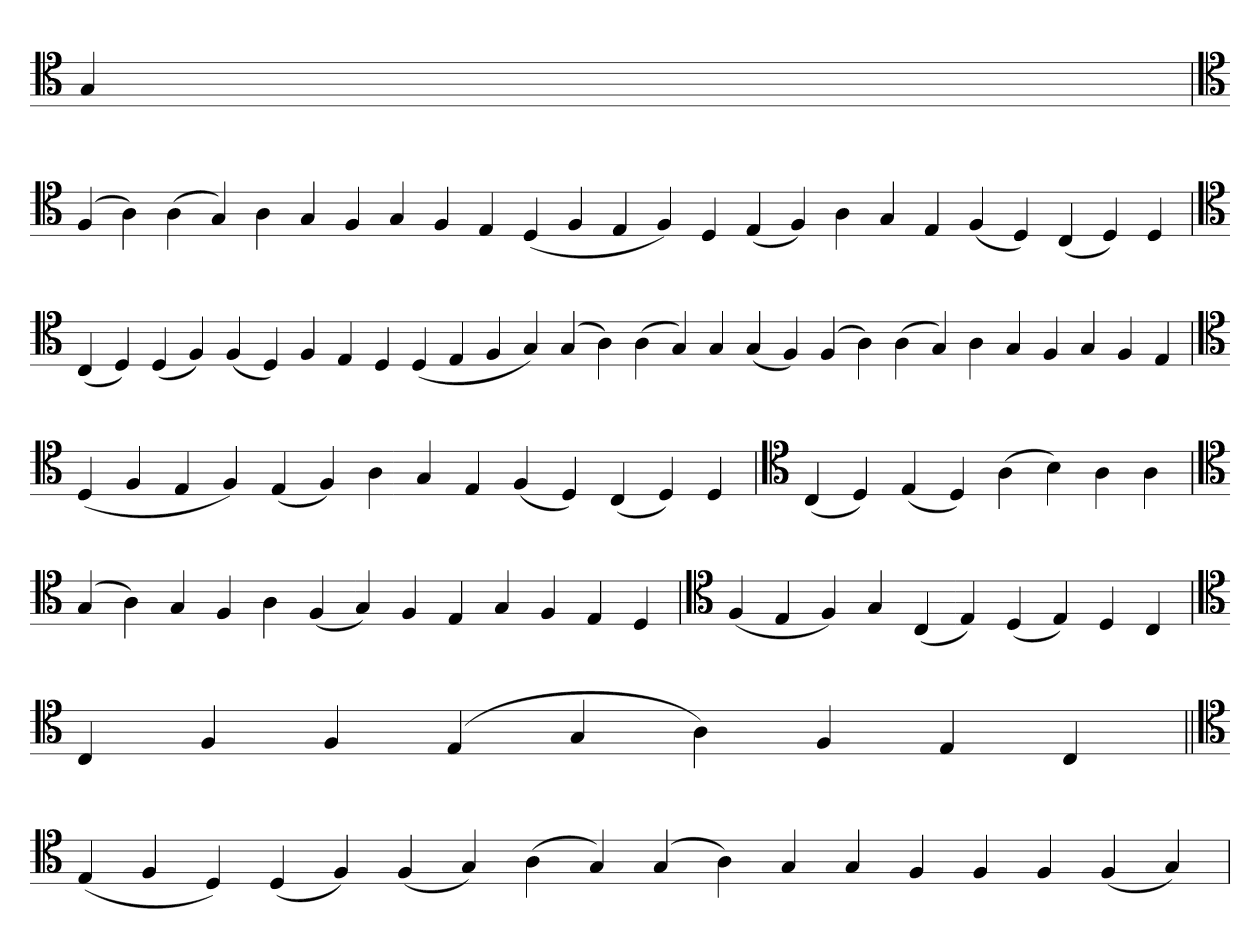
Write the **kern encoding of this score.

**kern
*part1
*staff1
*clefC4
=
4G
='
*clefC4
(4F
4A)
(4A
4G)
4A
4G
4F
4G
4F
4E
(4D
4F
4E
4F)
4D
(4E
4F)
4A
4G
4E
(4F
4D)
(4C
4D)
4D
=
*clefC4
(4C
4D)
(4D
4F)
(4F
4D)
4F
4E
4D
(4D
4E
4F
4G)
(4G
4A)
(4A
4G)
4G
(4G
4F)
(4F
4A)
(4A
4G)
4A
4G
4F
4G
4F
4E
=`
*clefC4
(4D
4F
4E
4F)
(4E
4F)
4A
4G
4E
(4F
4D)
(4C
4D)
4D
='
*clefC4
(4C
4D)
(4E
4D)
(4A
4B)
4A
4A
=`
*clefC4
(4G
4A)
4G
4F
4A
(4F
4G)
4F
4E
4G
4F
4E
4D
='
*clefC4
(4F
4E
4F)
4G
(4C
4E)
(4D
4E)
4D
4C
=`
*clefC4
4C
4F
4F
(4E
4G
4A)
4F
4E
4C
=||
*clefC4
(4E
4F
4D)
(4D
4F)
(4F
4G)
(4A
4G)
(4G
4A)
4G
4G
4F
4F
4F
(4F
4G)
=`
*-
